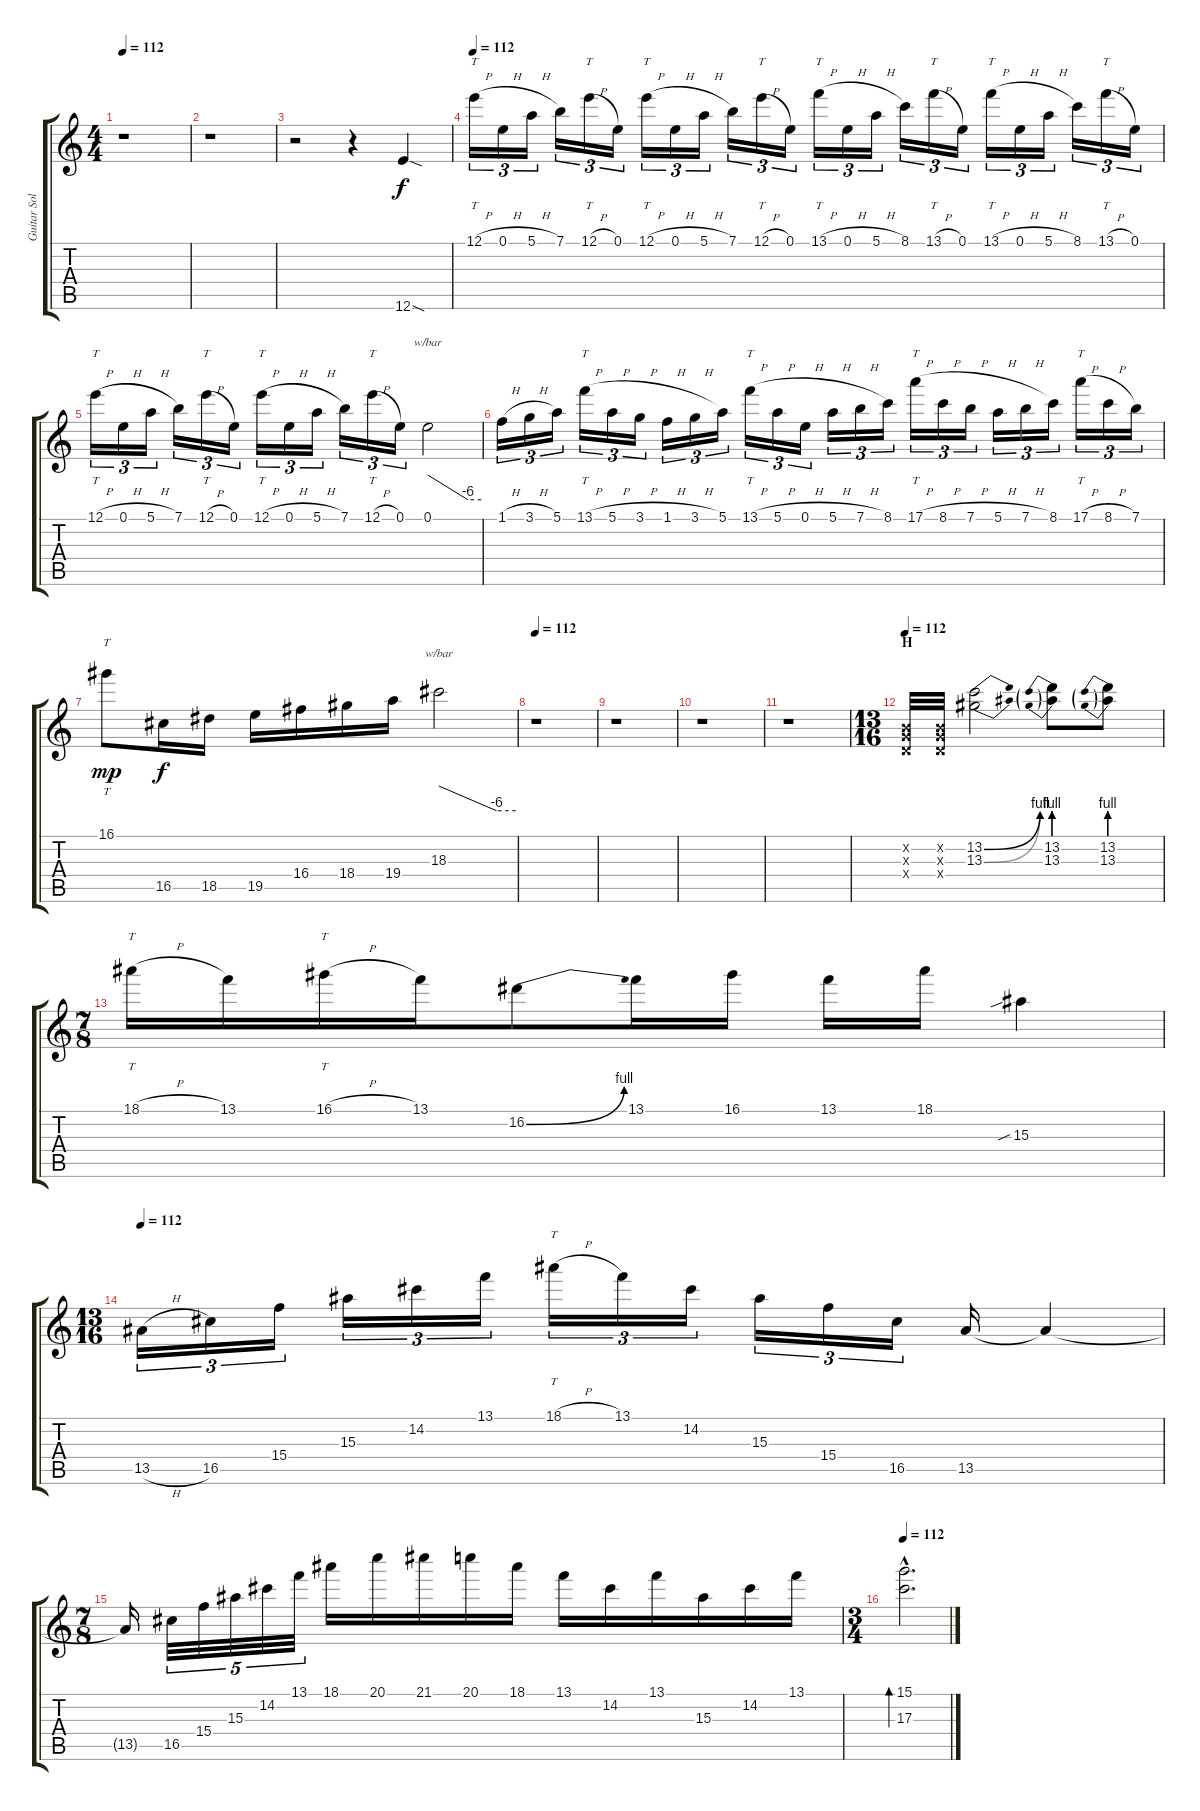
\track ("Guitar Solo" "Guitar Sol") {instrument distortionguitar}
\staff {score tabs}
\tuning (E4 B3 G3 D3 A2 E2) {hide}
\ts (4 4)
\tempo 112
\clef g2
\ks c
r.1{dy f} |
r.1 |
r.2{instrument distortionguitar} r.4 12.6{sod}.4 |
\tempo 112
12.1{h}.16{tt tu (3 2)} 0.1{h}.16{tu (3 2)} 5.1{h}.16{tu (3 2)} 7.1.16{tu (3 2)} 12.1{h}.16{tt tu (3 2)} 0.1.16{tu (3 2)} 12.1{h}.16{tt tu (3 2)} 0.1{h}.16{tu (3 2)} 5.1{h}.16{tu (3 2)} 7.1.16{tu (3 2)} 12.1{h}.16{tt tu (3 2)} 0.1.16{tu (3 2)} 13.1{h}.16{tt tu (3 2)} 0.1{h}.16{tu (3 2)} 5.1{h}.16{tu (3 2)} 8.1.16{tu (3 2)} 13.1{h}.16{tt tu (3 2)} 0.1.16{tu (3 2)} 13.1{h}.16{tt tu (3 2)} 0.1{h}.16{tu (3 2)} 5.1{h}.16{tu (3 2)} 8.1.16{tu (3 2)} 13.1{h}.16{tt tu (3 2)} 0.1.16{tu (3 2)} |
12.1{h}.16{tt tu (3 2)} 0.1{h}.16{tu (3 2)} 5.1{h}.16{tu (3 2)} 7.1.16{tu (3 2)} 12.1{h}.16{tt tu (3 2)} 0.1.16{tu (3 2)} 12.1{h}.16{tt tu (3 2)} 0.1{h}.16{tu (3 2)} 5.1{h}.16{tu (3 2)} 7.1.16{tu (3 2)} 12.1{h}.16{tt tu (3 2)} 0.1.16{tu (3 2)} 0.1.2{tbe (custom default 0 0 45 -24 60 -24)} |
1.1{h}.16{tu (3 2)} 3.1{h}.16{tu (3 2)} 5.1.16{tu (3 2)} 13.1{h}.16{tt tu (3 2)} 5.1{h}.16{tu (3 2)} 3.1{h}.16{tu (3 2)} 1.1{h}.16{tu (3 2)} 3.1{h}.16{tu (3 2)} 5.1.16{tu (3 2)} 13.1{h}.16{tt tu (3 2)} 5.1{h}.16{tu (3 2)} 0.1{h}.16{tu (3 2)} 5.1{h}.16{tu (3 2)} 7.1{h}.16{tu (3 2)} 8.1.16{tu (3 2)} 17.1{h}.16{tt tu (3 2)} 8.1{h}.16{tu (3 2)} 7.1{h}.16{tu (3 2)} 5.1{h}.16{tu (3 2)} 7.1{h}.16{tu (3 2)} 8.1.16{tu (3 2)} 17.1{h}.16{tt tu (3 2)} 8.1{h}.16{tu (3 2)} 7.1.16{tu (3 2)} |
16.1.8{tt dy mp} 16.5.16{dy f} 18.5.16 19.5.16 16.4.16 18.4.16 19.4.16 18.3.2{tbe (custom default 0 0 45 -24 60 -24)} |
\tempo 112
r.1 |
r.1 |
r.1 |
r.1 |
\ts (13 16)
\section ("" "H")
\tempo 112
(0.2{x} 0.3{x} 0.4{x}).32 (0.2{x} 0.3{x} 0.4{x}).32 (13.2{be (bend 0 0 60 4)} 13.3{be (bend 0 0 60 4)}).2 (13.2{be (prebend 0 4 60 4)} 13.3{be (prebend 0 4 60 4)}).8 (13.2{be (prebend 0 4 60 4)} 13.3{be (prebend 0 4 60 4)}).8 |
\ts (7 8)
18.1{h}.16{tt} 13.1.16 16.1{h}.16{tt} 13.1.16 16.2{be (bend 0 0 60 4)}.8 13.1.16 16.1.16 13.1.16 18.1.16 15.3{sib}.4 |
\ts (13 16)
\tempo 112
13.5{h}.16{tu (3 2)} 16.5.16{tu (3 2)} 15.4.16{tu (3 2)} 15.3.16{tu (3 2)} 14.2.16{tu (3 2)} 13.1.16{tu (3 2)} 18.1{h}.16{tt tu (3 2)} 13.1.16{tu (3 2)} 14.2.16{tu (3 2)} 15.3.16{tu (3 2)} 15.4.16{tu (3 2)} 16.5.16{tu (3 2)} 13.5.16 13.5{t}.4 |
\ts (7 8)
13.5{t}.16 16.5.32{tu (5 4)} 15.4.32{tu (5 4)} 15.3.32{tu (5 4)} 14.2.32{tu (5 4)} 13.1.32{tu (5 4)} 18.1.16 20.1.16 21.1.16 20.1.16 18.1.16 13.1.16 14.2.16 13.1.16 15.3.16 14.2.16 13.1.16 |
\ts (3 4)
\tempo 112
(15.1{hac} 17.3{hac}).2{d bd 120}
